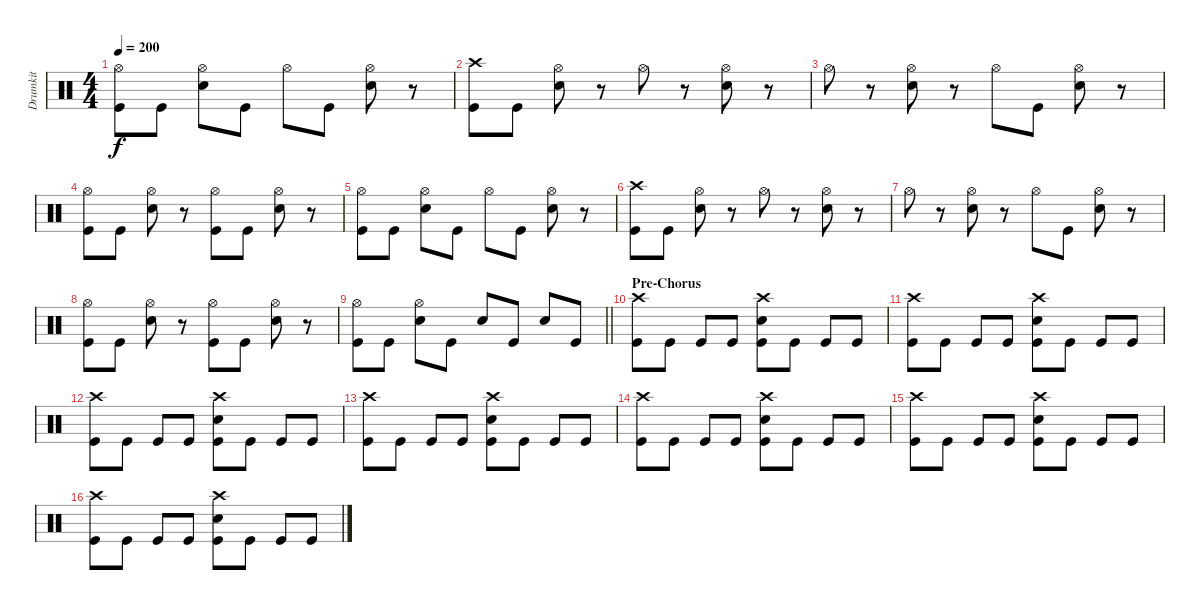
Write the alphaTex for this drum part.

\track ("Drumkit" "Drumkit") {instrument percussion}
\staff {score}
\articulation defaults
\ts (4 4)
\tempo 200
\clef neutral
\ks c
("Kick (hit)" "Hi-Hat (open)").8{dy f} "Kick (hit)".8 ("Snare (hit) 2" "Hi-Hat (open)").8 "Kick (hit)".8 "Hi-Hat (open)".8 "Kick (hit)".8 ("Snare (hit) 2" "Hi-Hat (open)").8 r.8 |
("Crash high (hit)" "Kick (hit)").8 "Kick (hit)".8 ("Snare (hit) 2" "Hi-Hat (open)").8 r.8 "Hi-Hat (open)".8 r.8 ("Snare (hit) 2" "Hi-Hat (open)").8 r.8 |
"Hi-Hat (open)".8 r.8 ("Snare (hit) 2" "Hi-Hat (open)").8 r.8 "Hi-Hat (open)".8 "Kick (hit)".8 ("Snare (hit) 2" "Hi-Hat (open)").8 r.8 |
("Hi-Hat (open)" "Kick (hit)").8 "Kick (hit)".8 ("Snare (hit) 2" "Hi-Hat (open)").8 r.8 ("Kick (hit)" "Hi-Hat (open)").8 "Kick (hit)".8 ("Snare (hit) 2" "Hi-Hat (open)").8 r.8 |
("Kick (hit)" "Hi-Hat (open)").8 "Kick (hit)".8 ("Snare (hit) 2" "Hi-Hat (open)").8 "Kick (hit)".8 "Hi-Hat (open)".8 "Kick (hit)".8 ("Snare (hit) 2" "Hi-Hat (open)").8 r.8 |
("Crash high (hit)" "Kick (hit)").8 "Kick (hit)".8 ("Snare (hit) 2" "Hi-Hat (open)").8 r.8 "Hi-Hat (open)".8 r.8 ("Snare (hit) 2" "Hi-Hat (open)").8 r.8 |
"Hi-Hat (open)".8 r.8 ("Snare (hit) 2" "Hi-Hat (open)").8 r.8 "Hi-Hat (open)".8 "Kick (hit)".8 ("Snare (hit) 2" "Hi-Hat (open)").8 r.8 |
("Hi-Hat (open)" "Kick (hit)").8 "Kick (hit)".8 ("Snare (hit) 2" "Hi-Hat (open)").8 r.8 ("Kick (hit)" "Hi-Hat (open)").8 "Kick (hit)".8 ("Snare (hit) 2" "Hi-Hat (open)").8 r.8 |
\barLineRight lightlight
("Kick (hit)" "Hi-Hat (open)").8 "Kick (hit)".8 ("Snare (hit) 2" "Hi-Hat (open)").8 "Kick (hit)".8 "Snare (hit) 2".8 "Kick (hit)".8 "Snare (hit) 2".8 "Kick (hit)".8 |
\section ("" "Pre-Chorus")
("Kick (hit)" "Crash high (hit)").8 "Kick (hit)".8 "Kick (hit)".8 "Kick (hit)".8 ("Kick (hit)" "Snare (hit) 2" "Crash high (hit)").8 "Kick (hit)".8 "Kick (hit)".8 "Kick (hit)".8 |
("Kick (hit)" "Crash high (hit)").8 "Kick (hit)".8 "Kick (hit)".8 "Kick (hit)".8 ("Kick (hit)" "Snare (hit) 2" "Crash high (hit)").8 "Kick (hit)".8 "Kick (hit)".8 "Kick (hit)".8 |
("Kick (hit)" "Crash high (hit)").8 "Kick (hit)".8 "Kick (hit)".8 "Kick (hit)".8 ("Kick (hit)" "Snare (hit) 2" "Crash high (hit)").8 "Kick (hit)".8 "Kick (hit)".8 "Kick (hit)".8 |
("Kick (hit)" "Crash high (hit)").8 "Kick (hit)".8 "Kick (hit)".8 "Kick (hit)".8 ("Kick (hit)" "Snare (hit) 2" "Crash high (hit)").8 "Kick (hit)".8 "Kick (hit)".8 "Kick (hit)".8 |
("Kick (hit)" "Crash high (hit)").8 "Kick (hit)".8 "Kick (hit)".8 "Kick (hit)".8 ("Kick (hit)" "Snare (hit) 2" "Crash high (hit)").8 "Kick (hit)".8 "Kick (hit)".8 "Kick (hit)".8 |
("Kick (hit)" "Crash high (hit)").8 "Kick (hit)".8 "Kick (hit)".8 "Kick (hit)".8 ("Kick (hit)" "Snare (hit) 2" "Crash high (hit)").8 "Kick (hit)".8 "Kick (hit)".8 "Kick (hit)".8 |
("Kick (hit)" "Crash high (hit)").8 "Kick (hit)".8 "Kick (hit)".8 "Kick (hit)".8 ("Kick (hit)" "Snare (hit) 2" "Crash high (hit)").8 "Kick (hit)".8 "Kick (hit)".8 "Kick (hit)".8
